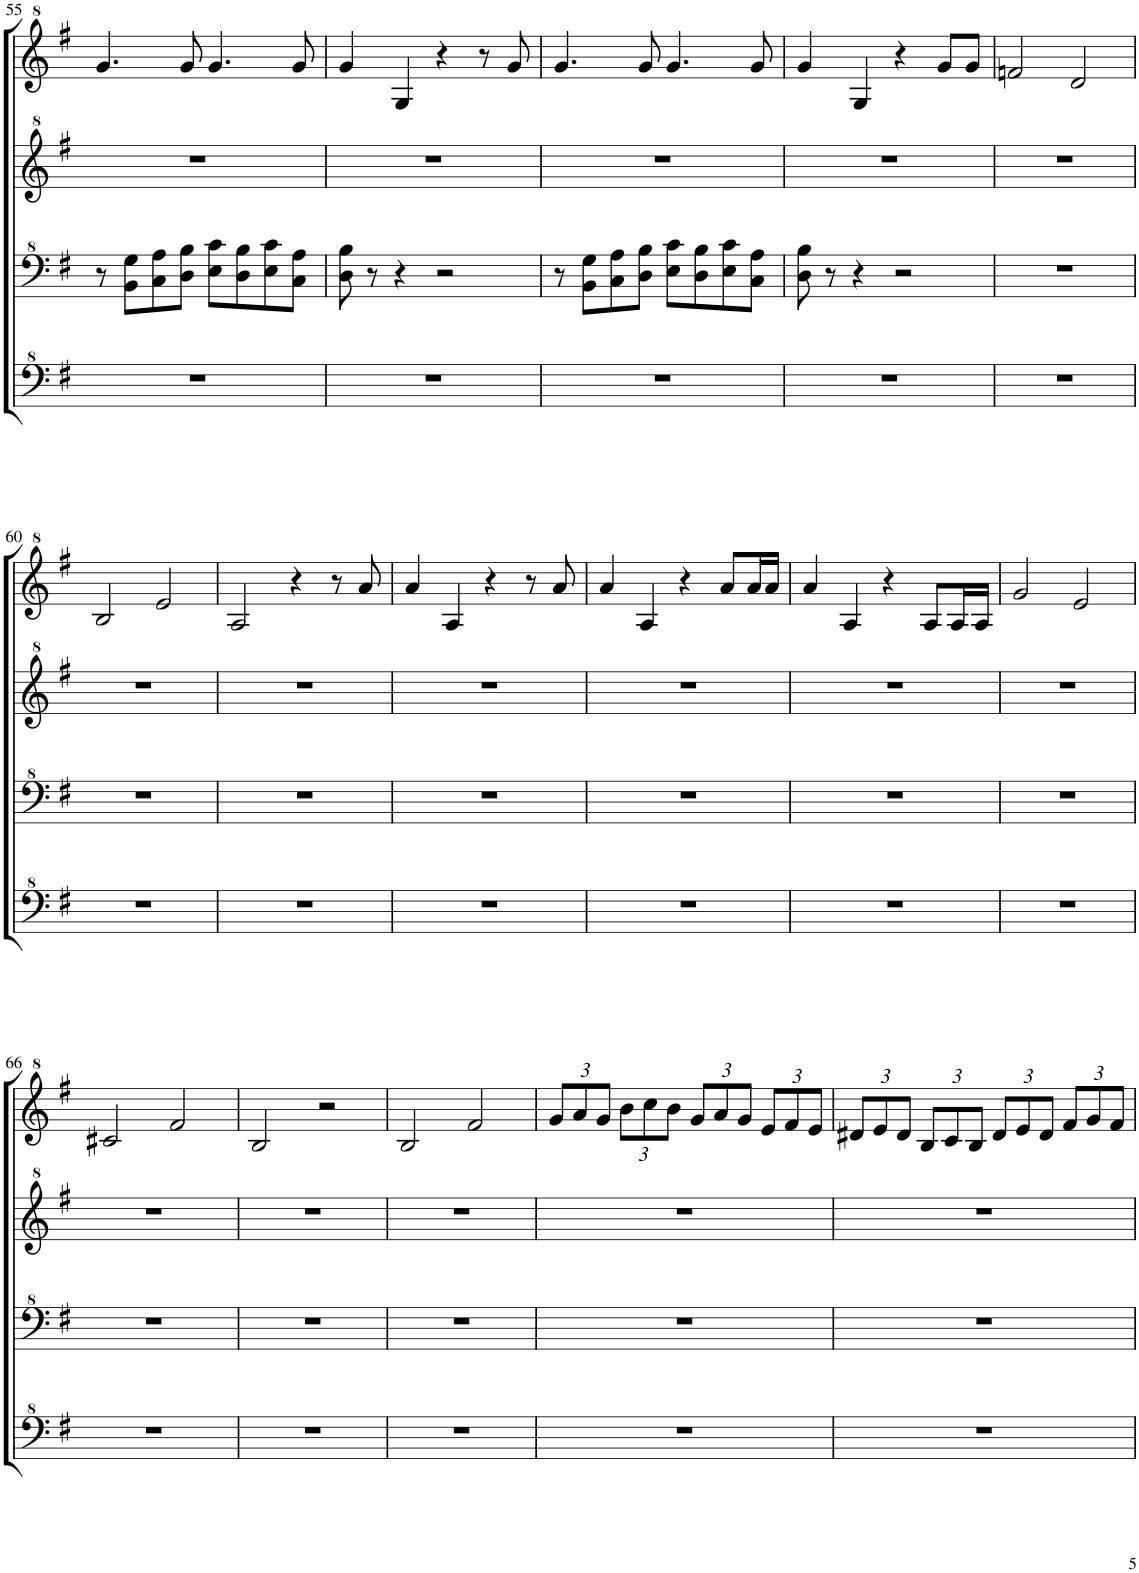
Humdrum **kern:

**kern	**kern	**kern	**kern
*part1	*part1	*part1	*part1
*staff4	*staff3	*staff2	*staff1
*I"Model III	*	*	*
!!LO:PB:g=z
*clefF^4	*clefF^4	*clefG^2	*clefG^2
*k[f#]	*k[f#]	*k[f#]	*k[f#]
*M4/4	*M4/4	*M4/4	*M4/4
=55	=55	=55	=55
1r	8r	1r	4.gg/
.	8B\ 8g\L	.	.
.	8c\ 8a\	.	.
.	8d\ 8b\J	.	8gg/
.	8e\ 8cc\L	.	4.gg/
.	8d\ 8b\	.	.
.	8e\ 8cc\	.	.
.	8c\ 8a\J	.	8gg/
=56	=56	=56	=56
1r	8d\ 8b\	1r	4gg/
.	8r	.	.
.	4r	.	4g/
.	2r	.	4r
.	.	.	8r
.	.	.	8gg/
=57	=57	=57	=57
1r	8r	1r	4.gg/
.	8B\ 8g\L	.	.
.	8c\ 8a\	.	.
.	8d\ 8b\J	.	8gg/
.	8e\ 8cc\L	.	4.gg/
.	8d\ 8b\	.	.
.	8e\ 8cc\	.	.
.	8c\ 8a\J	.	8gg/
=58	=58	=58	=58
1r	8d\ 8b\	1r	4gg/
.	8r	.	.
.	4r	.	4g/
.	2r	.	4r
.	.	.	8gg/L
.	.	.	8gg/J
=59	=59	=59	=59
1r	1r	1r	2ffn/
.	.	.	2dd/
!!LO:LB:g=z
=60	=60	=60	=60
1r	1r	1r	2b/
.	.	.	2ee/
=61	=61	=61	=61
1r	1r	1r	2a/
.	.	.	4r
.	.	.	8r
.	.	.	8aa/
=62	=62	=62	=62
1r	1r	1r	4aa/
.	.	.	4a/
.	.	.	4r
.	.	.	8r
.	.	.	8aa/
=63	=63	=63	=63
1r	1r	1r	4aa/
.	.	.	4a/
.	.	.	4r
.	.	.	8aa/L
.	.	.	16aa/L
.	.	.	16aa/JJ
=64	=64	=64	=64
1r	1r	1r	4aa/
.	.	.	4a/
.	.	.	4r
.	.	.	8a/L
.	.	.	16a/L
.	.	.	16a/JJ
=65	=65	=65	=65
1r	1r	1r	2gg/
.	.	.	2ee/
!!LO:LB:g=z
=66	=66	=66	=66
1r	1r	1r	2cc#X/
.	.	.	2ff#/
=67	=67	=67	=67
1r	1r	1r	2b/
.	.	.	2r
=68	=68	=68	=68
1r	1r	1r	2b/
.	.	.	2ff#/
=69	=69	=69	=69
*	*	*	*Xbrackettup
1r	1r	1r	12gg/L
.	.	.	12aa/
.	.	.	12gg/J
.	.	.	12bb\L
.	.	.	12ccc\
.	.	.	12bb\J
.	.	.	12gg/L
.	.	.	12aa/
.	.	.	12gg/J
.	.	.	12ee/L
.	.	.	12ff#/
.	.	.	12ee/J
=70	=70	=70	=70
1r	1r	1r	12dd#X/L
.	.	.	12ee/
.	.	.	12dd#/J
.	.	.	12b/L
.	.	.	12cc/
.	.	.	12b/J
.	.	.	12dd#/L
.	.	.	12ee/
.	.	.	12dd#/J
.	.	.	12ff#/L
.	.	.	12gg/
.	.	.	12ff#/J
=	=	=	=
*-	*-	*-	*-
